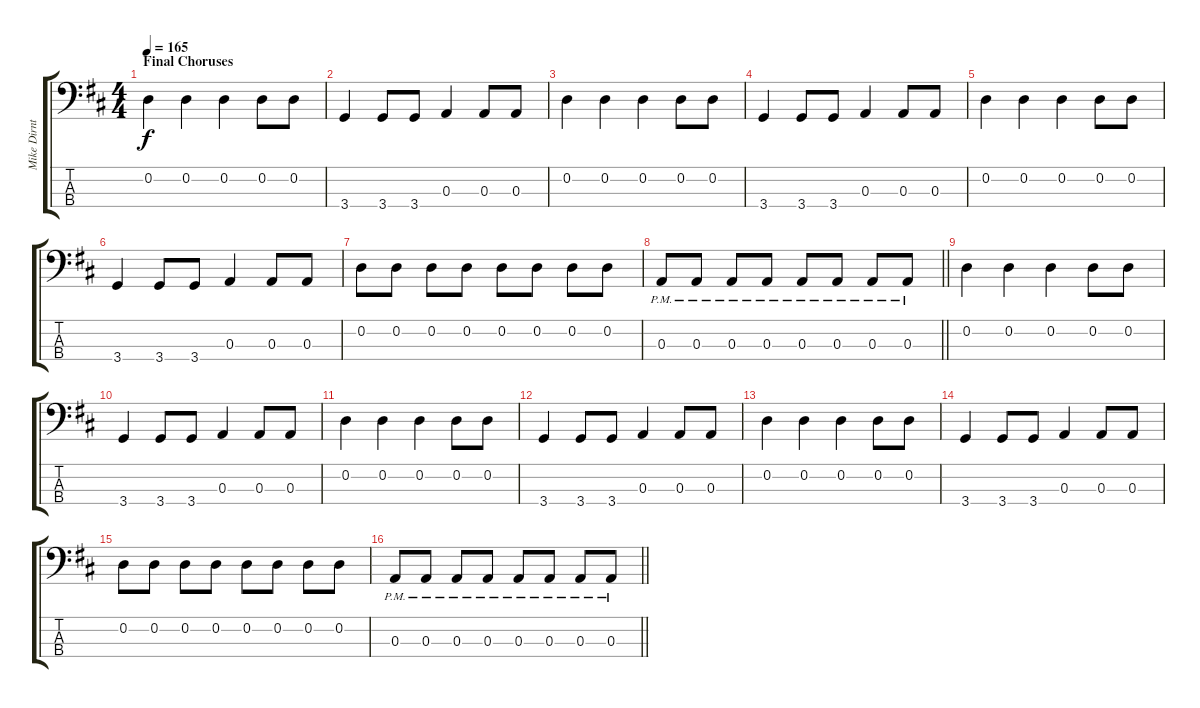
\track ("Mike Dirnt (Bass)" "Mike Dirnt") {instrument electricbassfinger}
\staff {score tabs}
\tuning (G2 D2 A1 E1) {hide}
\ts (4 4)
\section ("" "Final Choruses")
\tempo 165
\clef f4
\ks d
0.2.4{dy f} 0.2.4 0.2.4 0.2.8 0.2.8 |
3.4.4 3.4.8 3.4.8 0.3.4 0.3.8 0.3.8 |
0.2.4 0.2.4 0.2.4 0.2.8 0.2.8 |
3.4.4 3.4.8 3.4.8 0.3.4 0.3.8 0.3.8 |
0.2.4 0.2.4 0.2.4 0.2.8 0.2.8 |
3.4.4 3.4.8 3.4.8 0.3.4 0.3.8 0.3.8 |
0.2.8 0.2.8 0.2.8 0.2.8 0.2.8 0.2.8 0.2.8 0.2.8 |
\barLineRight lightlight
0.3{pm}.8 0.3{pm}.8 0.3{pm}.8 0.3{pm}.8 0.3{pm}.8 0.3{pm}.8 0.3{pm}.8 0.3{pm}.8 |
0.2.4 0.2.4 0.2.4 0.2.8 0.2.8 |
3.4.4 3.4.8 3.4.8 0.3.4 0.3.8 0.3.8 |
0.2.4 0.2.4 0.2.4 0.2.8 0.2.8 |
3.4.4 3.4.8 3.4.8 0.3.4 0.3.8 0.3.8 |
0.2.4 0.2.4 0.2.4 0.2.8 0.2.8 |
3.4.4 3.4.8 3.4.8 0.3.4 0.3.8 0.3.8 |
0.2.8 0.2.8 0.2.8 0.2.8 0.2.8 0.2.8 0.2.8 0.2.8 |
\barLineRight lightlight
0.3{pm}.8 0.3{pm}.8 0.3{pm}.8 0.3{pm}.8 0.3{pm}.8 0.3{pm}.8 0.3{pm}.8 0.3{pm}.8
